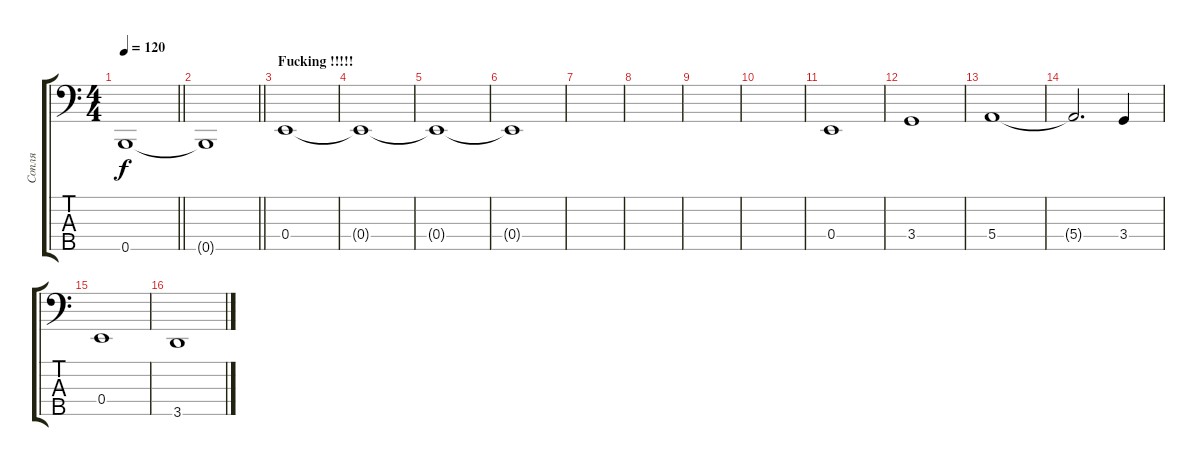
\track ("Сопля" "Сопля") {instrument electricbassfinger}
\staff {score tabs}
\tuning (G2 D2 A1 E1 B0) {hide}
\ts (4 4)
\tempo 120
\clef f4
\barLineRight lightlight
\ks c
0.5.1{dy f} |
\barLineRight lightlight
0.5{t}.1 |
\section ("" "Fucking !!!!!")
0.4.1 |
0.4{t}.1 |
0.4{t}.1{volume 0} |
0.4{t}.1 |
|
|
|
|
0.4.1{volume 16} |
3.4.1 |
5.4.1 |
5.4{t}.2{d} 3.4.4 |
0.4.1 |
3.5.1
